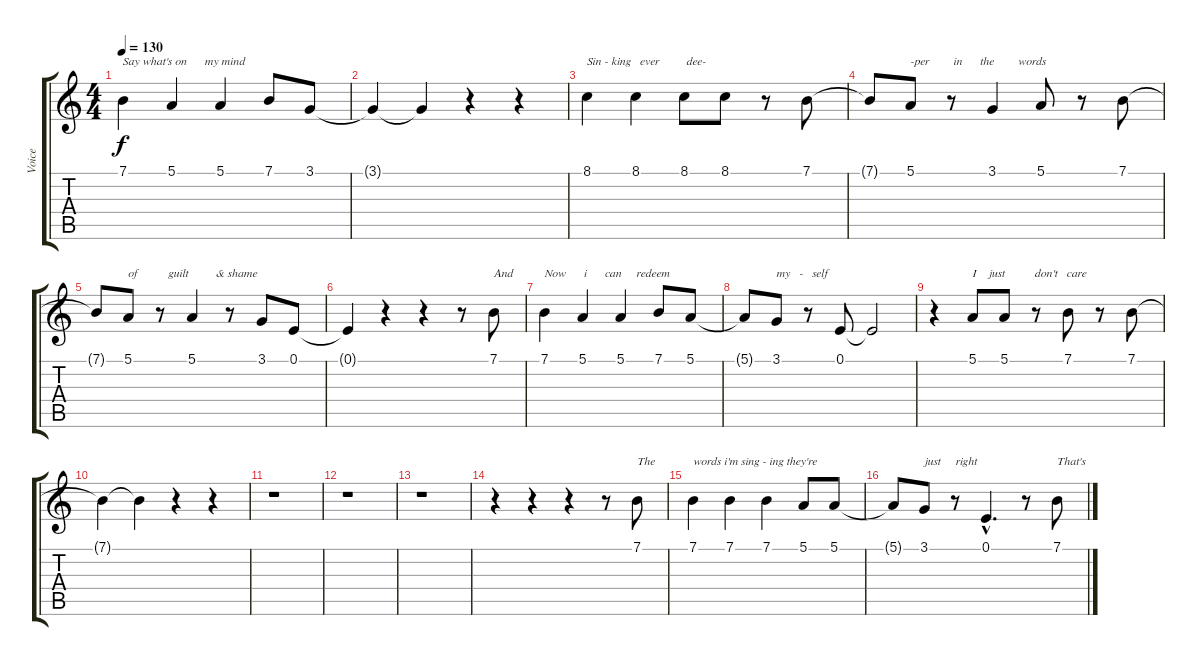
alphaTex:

\track ("Voice" "Voice") {instrument cello}
\staff {score tabs}
\tuning (E4 B3 G3 D3 A2 E2) {hide}
\ts (4 4)
\tempo 130
\clef g2
\ks c
7.1.4{txt "Say what's on      my mind" dy f} 5.1.4 5.1.4 7.1.8 3.1.8 |
3.1{t}.4 3.1{t}.4 r.4 r.4 |
8.1.4{txt "Sin - king   ever         dee-"} 8.1.4 8.1.8 8.1.8 r.8 7.1.8 |
7.1{t}.8 5.1.8{txt "-per        in      the        words"} r.8 3.1.4 5.1.8 r.8 7.1.8 |
7.1{t}.8 5.1.8{txt "of          guilt         & shame"} r.8 5.1.4 r.8 3.1.8 0.1.8 |
0.1{t}.4 r.4 r.4 r.8 7.1.8{txt "And"} |
7.1.4{txt "Now      i      can     redeem"} 5.1.4 5.1.4 7.1.8 5.1.8 |
5.1{t}.8 3.1.8{txt "my   -   self"} r.8 0.1.8 0.1{t}.2 |
r.4 5.1.8{txt "I    just          don't   care"} 5.1.8 r.8 7.1.8 r.8 7.1.8 |
7.1{t}.4 7.1{t}.4 r.4 r.4 |
r.1 |
r.1 |
r.1 |
r.4 r.4 r.4 r.8 7.1.8{txt "The"} |
7.1.4{txt "words i'm sing - ing they're"} 7.1.4 7.1.4 5.1.8 5.1.8 |
5.1{t}.8 3.1.8{txt "just     right "} r.8 0.1{hac}.4{d} r.8 7.1.8{txt "That's"}
